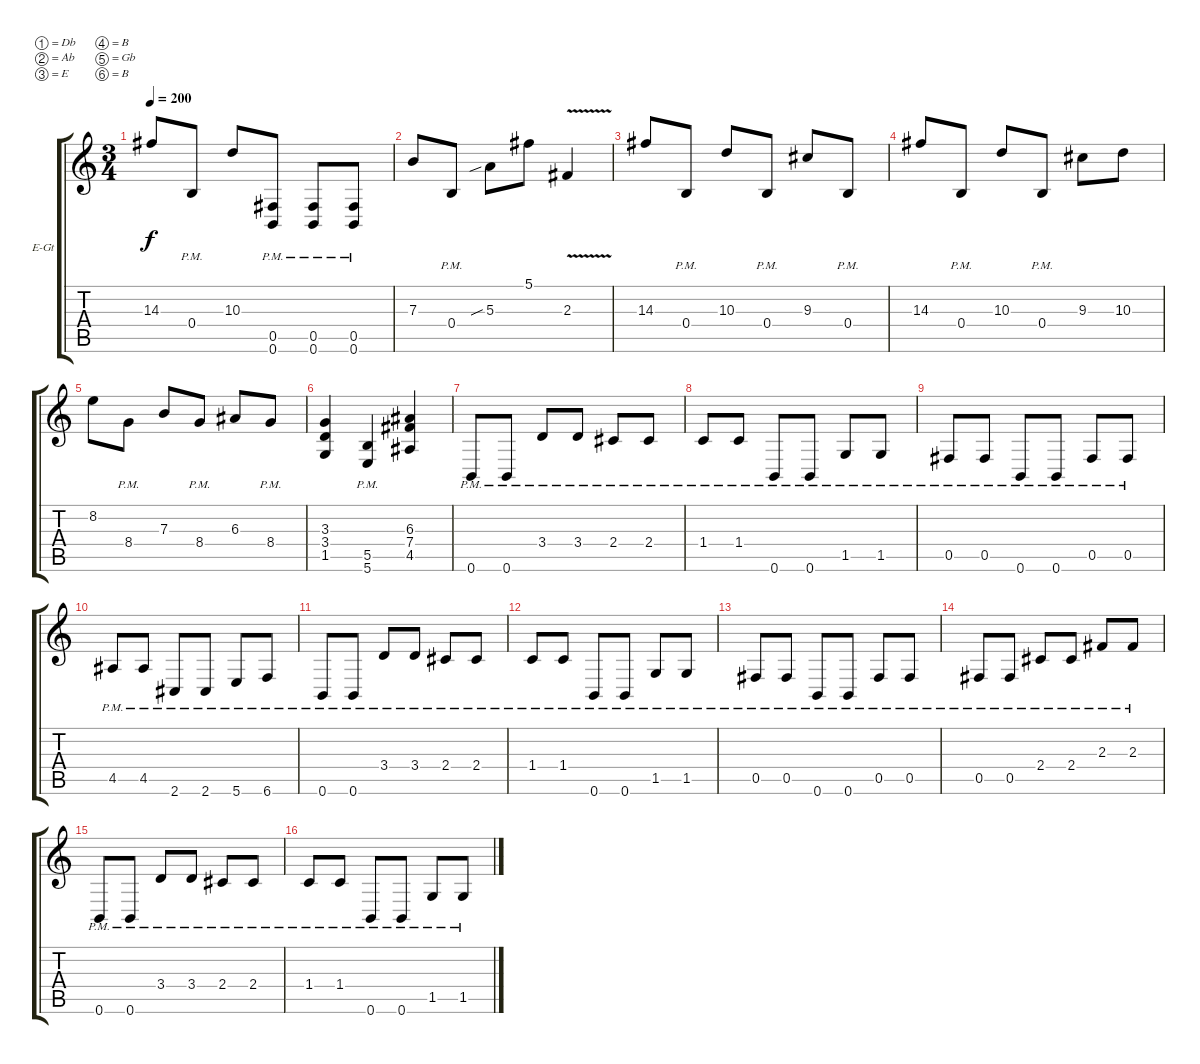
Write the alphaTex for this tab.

\bracketExtendMode groupsimilarinstruments
\firstSystemTrackNameOrientation horizontal
\otherSystemsTrackNameOrientation horizontal
\track ("Track 2" "E-Gt") {multiBarRest instrument overdrivenguitar}
\staff {score tabs}
\tuning (Db4 Ab3 E3 B2 Gb2 B1)
\ts (3 4)
\tempo 200
\clef g2
\ks c
14.3.8{dy f} 0.4{pm}.8 10.3.8 (0.5{pm} 0.6{pm}).8 (0.5{pm} 0.6{pm}).8 (0.5{pm} 0.6{pm}).8 |
7.3.8 0.4{pm}.8 5.3{sib}.8 5.1.8 2.3{v}.4 |
14.3.8 0.4{pm}.8 10.3.8 0.4{pm}.8 9.3.8 0.4{pm}.8 |
14.3.8 0.4{pm}.8 10.3.8 0.4{pm}.8 9.3.8 10.3.8 |
8.2.8 8.4{pm}.8 7.3.8 8.4{pm}.8 6.3.8 8.4{pm}.8 |
(3.3 3.4 1.5).4 (5.5{pm} 5.6{pm}).4 (6.3 7.4 4.5).4 |
0.6{pm}.8 0.6{pm}.8 3.4{pm}.8 3.4{pm}.8 2.4{pm}.8 2.4{pm}.8 |
1.4{pm}.8 1.4{pm}.8 0.6{pm}.8 0.6{pm}.8 1.5{pm}.8 1.5{pm}.8 |
0.5{pm}.8 0.5{pm}.8 0.6{pm}.8 0.6{pm}.8 0.5{pm}.8 0.5{pm}.8 |
4.5{pm}.8 4.5{pm}.8 2.6{pm}.8 2.6{pm}.8 5.6{pm}.8 6.6{pm}.8 |
0.6{pm}.8 0.6{pm}.8 3.4{pm}.8 3.4{pm}.8 2.4{pm}.8 2.4{pm}.8 |
1.4{pm}.8 1.4{pm}.8 0.6{pm}.8 0.6{pm}.8 1.5{pm}.8 1.5{pm}.8 |
0.5{pm}.8 0.5{pm}.8 0.6{pm}.8 0.6{pm}.8 0.5{pm}.8 0.5{pm}.8 |
0.5{pm}.8 0.5{pm}.8 2.4{pm}.8 2.4{pm}.8 2.3{pm}.8 2.3{pm}.8 |
0.6{pm}.8 0.6{pm}.8 3.4{pm}.8 3.4{pm}.8 2.4{pm}.8 2.4{pm}.8 |
1.4{pm}.8 1.4{pm}.8 0.6{pm}.8 0.6{pm}.8 1.5{pm}.8 1.5{pm}.8
